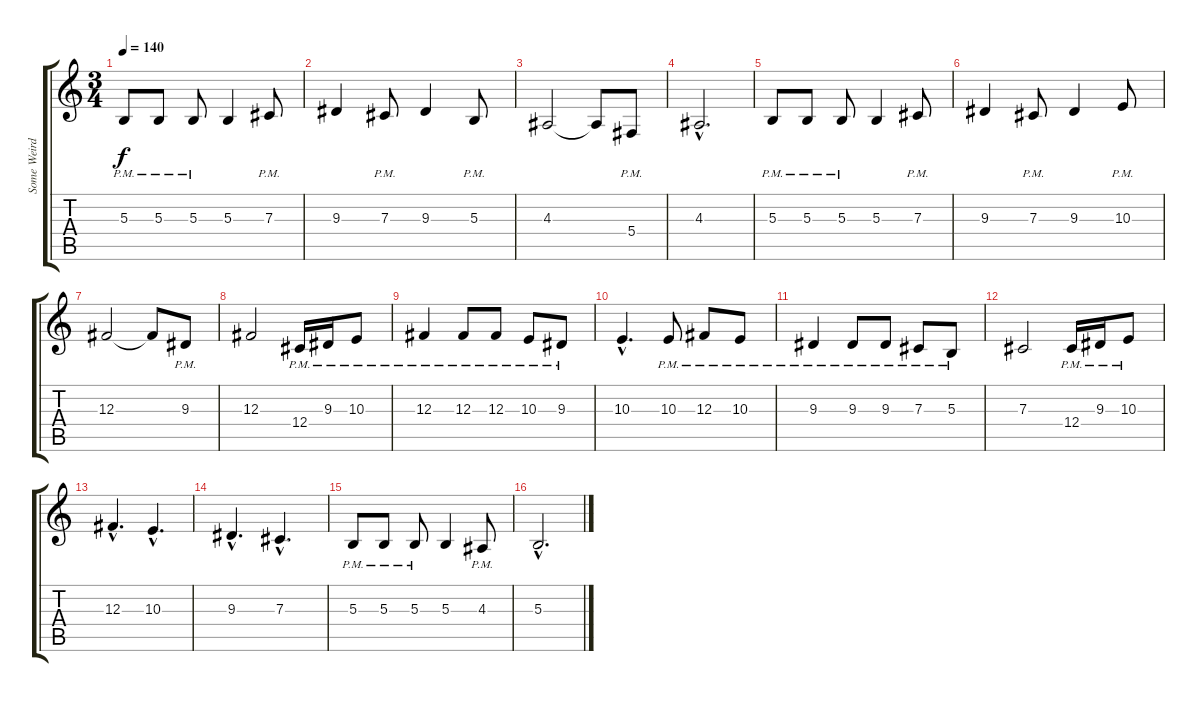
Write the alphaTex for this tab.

\track ("Some Weird Guitar" "Some Weird") {instrument koto}
\staff {score tabs}
\tuning (Eb4 Bb3 Gb3 Db3 Ab2 Eb2) {hide}
\ts (3 4)
\tempo 140
\clef g2
\ks c
5.3{pm}.8{dy f} 5.3{pm}.8 5.3{pm}.8 5.3.4 7.3{pm}.8 |
9.3.4 7.3{pm}.8 9.3.4 5.3{pm}.8 |
4.3.2 4.3{t}.8 5.4{pm}.8 |
4.3{hac}.2{d} |
5.3{pm}.8 5.3{pm}.8 5.3{pm}.8 5.3.4 7.3{pm}.8 |
9.3.4 7.3{pm}.8 9.3.4 10.3{pm}.8 |
12.3.2 12.3{t}.8 9.3{pm}.8 |
12.3.2 12.4{pm}.16 9.3{pm}.16 10.3{pm}.8 |
12.3{pm}.4 12.3{pm}.8 12.3{pm}.8 10.3{pm}.8 9.3{pm}.8 |
10.3{hac}.4{d} 10.3{pm}.8 12.3{pm}.8 10.3{pm}.8 |
9.3{pm}.4 9.3{pm}.8 9.3{pm}.8 7.3{pm}.8 5.3{pm}.8 |
7.3.2 12.4{pm}.16 9.3{pm}.16 10.3{pm}.8 |
12.3{hac}.4{d} 10.3{hac}.4{d} |
9.3{hac}.4{d} 7.3{hac}.4{d} |
5.3{pm}.8 5.3{pm}.8 5.3{pm}.8 5.3.4 4.3{pm}.8 |
5.3{hac}.2{d}
